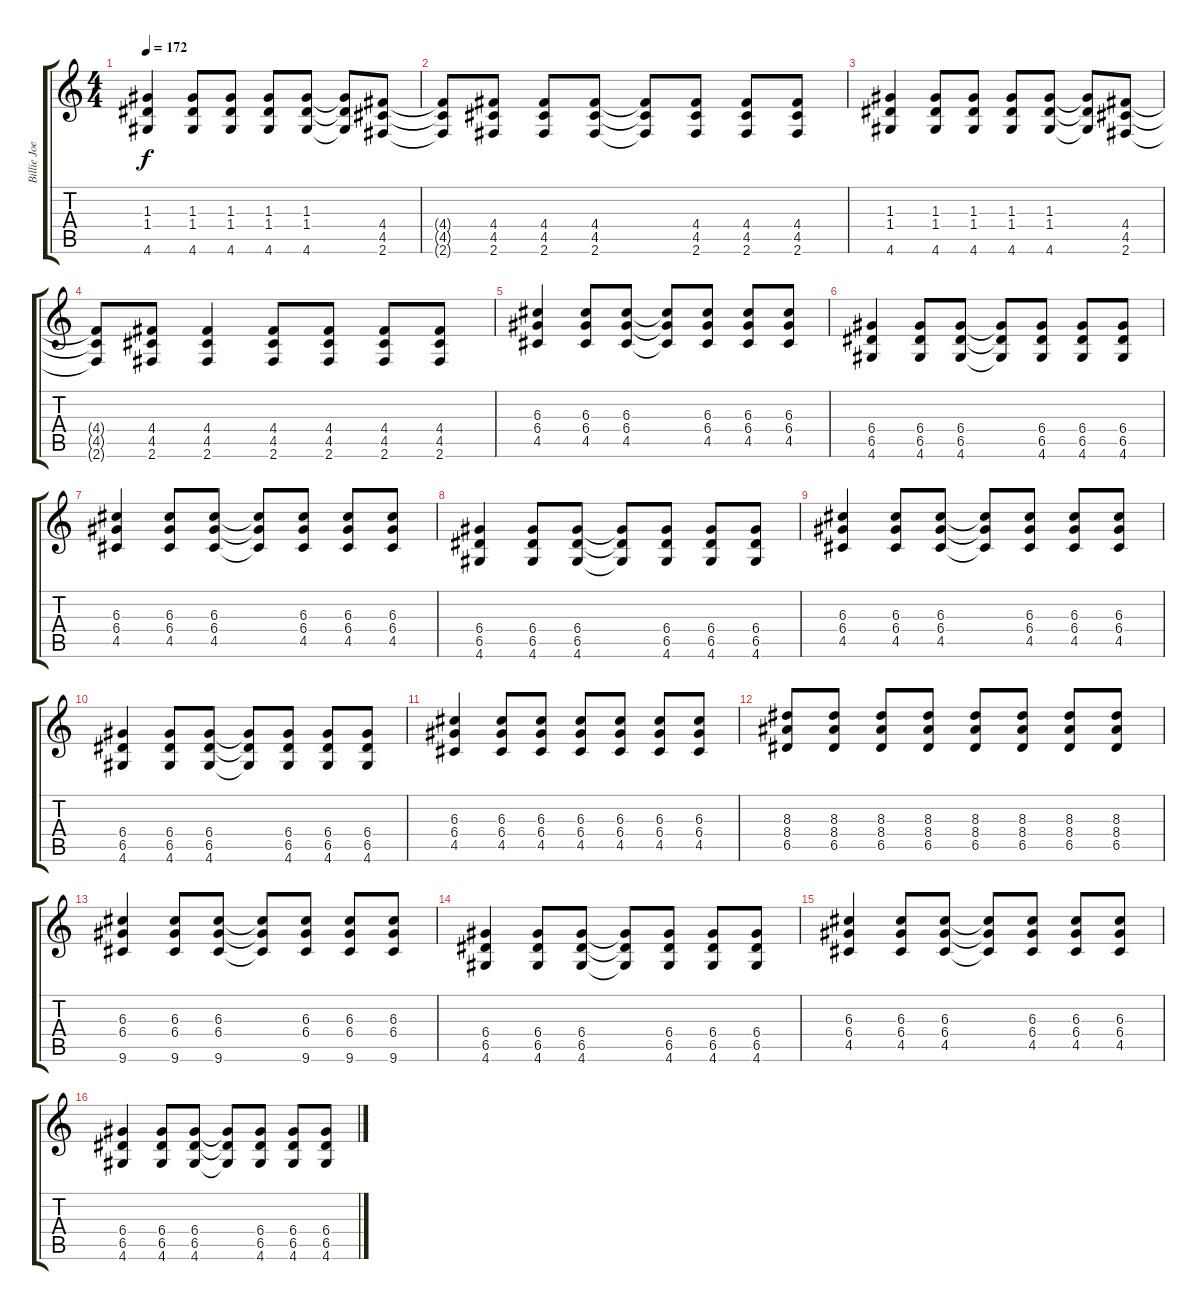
\track ("Billie Joe - Elec. Guita" "Billie Joe") {instrument distortionguitar}
\staff {score tabs}
\tuning (E4 B3 G3 D3 A2 E2) {hide}
\ts (4 4)
\tempo 172
\clef g2
\ks c
(1.3 1.4 4.6).4{dy f} (1.3 1.4 4.6).8 (1.3 1.4 4.6).8 (1.3 1.4 4.6).8 (1.3 1.4 4.6).8 (1.3{t} 1.4{t} 4.6{t}).8 (4.4 4.5 2.6).8 |
(4.4{t} 4.5{t} 2.6{t}).8 (4.4 4.5 2.6).8 (4.4 4.5 2.6).8 (4.4 4.5 2.6).8 (4.4{t} 4.5{t} 2.6{t}).8 (4.4 4.5 2.6).8 (4.4 4.5 2.6).8 (4.4 4.5 2.6).8 |
(1.3 1.4 4.6).4 (1.3 1.4 4.6).8 (1.3 1.4 4.6).8 (1.3 1.4 4.6).8 (1.3 1.4 4.6).8 (1.3{t} 1.4{t} 4.6{t}).8 (4.4 4.5 2.6).8 |
(4.4{t} 4.5{t} 2.6{t}).8 (4.4 4.5 2.6).8 (4.4 4.5 2.6).4 (4.4 4.5 2.6).8 (4.4 4.5 2.6).8 (4.4 4.5 2.6).8 (4.4 4.5 2.6).8 |
(6.3 6.4 4.5).4 (6.3 6.4 4.5).8 (6.3 6.4 4.5).8 (6.3{t} 6.4{t} 4.5{t}).8 (6.3 6.4 4.5).8 (6.3 6.4 4.5).8 (6.3 6.4 4.5).8 |
(6.4 6.5 4.6).4 (6.4 6.5 4.6).8 (6.4 6.5 4.6).8 (6.4{t} 6.5{t} 4.6{t}).8 (6.4 6.5 4.6).8 (6.4 6.5 4.6).8 (6.4 6.5 4.6).8 |
(6.3 6.4 4.5).4 (6.3 6.4 4.5).8 (6.3 6.4 4.5).8 (6.3{t} 6.4{t} 4.5{t}).8 (6.3 6.4 4.5).8 (6.3 6.4 4.5).8 (6.3 6.4 4.5).8 |
(6.4 6.5 4.6).4 (6.4 6.5 4.6).8 (6.4 6.5 4.6).8 (6.4{t} 6.5{t} 4.6{t}).8 (6.4 6.5 4.6).8 (6.4 6.5 4.6).8 (6.4 6.5 4.6).8 |
(6.3 6.4 4.5).4 (6.3 6.4 4.5).8 (6.3 6.4 4.5).8 (6.3{t} 6.4{t} 4.5{t}).8 (6.3 6.4 4.5).8 (6.3 6.4 4.5).8 (6.3 6.4 4.5).8 |
(6.4 6.5 4.6).4 (6.4 6.5 4.6).8 (6.4 6.5 4.6).8 (6.4{t} 6.5{t} 4.6{t}).8 (6.4 6.5 4.6).8 (6.4 6.5 4.6).8 (6.4 6.5 4.6).8 |
(6.3 6.4 4.5).4 (6.3 6.4 4.5).8 (6.3 6.4 4.5).8 (6.3 6.4 4.5).8 (6.3 6.4 4.5).8 (6.3 6.4 4.5).8 (6.3 6.4 4.5).8 |
(8.3 8.4 6.5).8 (8.3 8.4 6.5).8 (8.3 8.4 6.5).8 (8.3 8.4 6.5).8 (8.3 8.4 6.5).8 (8.3 8.4 6.5).8 (8.3 8.4 6.5).8 (8.3 8.4 6.5).8 |
(6.3 6.4 9.6).4 (6.3 6.4 9.6).8 (6.3 6.4 9.6).8 (6.3{t} 6.4{t} 9.6{t}).8 (6.3 6.4 9.6).8 (6.3 6.4 9.6).8 (6.3 6.4 9.6).8 |
(6.4 6.5 4.6).4 (6.4 6.5 4.6).8 (6.4 6.5 4.6).8 (6.4{t} 6.5{t} 4.6{t}).8 (6.4 6.5 4.6).8 (6.4 6.5 4.6).8 (6.4 6.5 4.6).8 |
(6.3 6.4 4.5).4 (6.3 6.4 4.5).8 (6.3 6.4 4.5).8 (6.3{t} 6.4{t} 4.5{t}).8 (6.3 6.4 4.5).8 (6.3 6.4 4.5).8 (6.3 6.4 4.5).8 |
(6.4 6.5 4.6).4 (6.4 6.5 4.6).8 (6.4 6.5 4.6).8 (6.4{t} 6.5{t} 4.6{t}).8 (6.4 6.5 4.6).8 (6.4 6.5 4.6).8 (6.4 6.5 4.6).8
